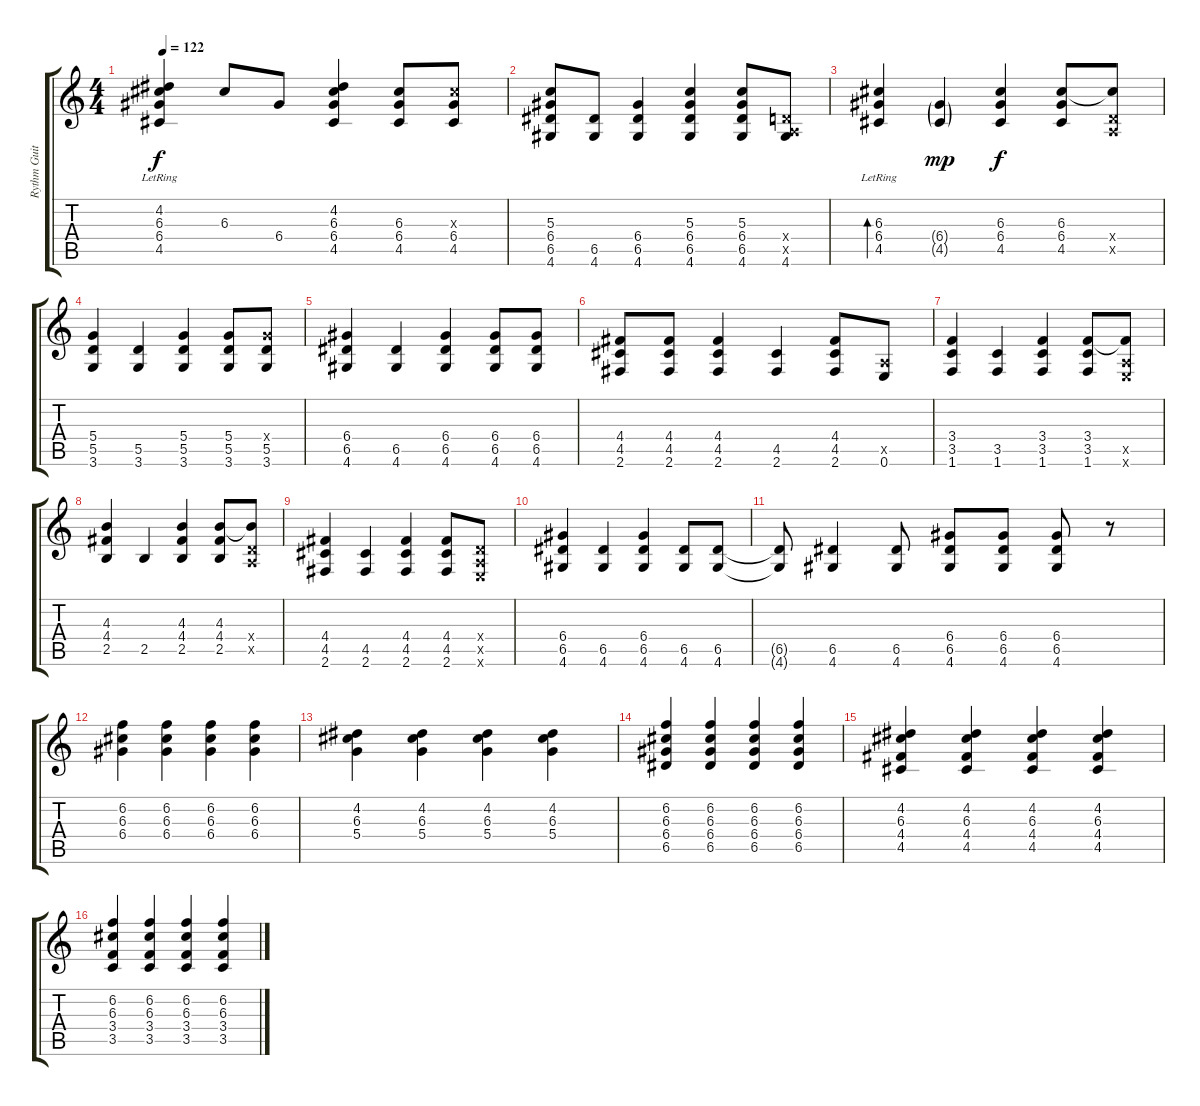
\track ("Rythm Guitar" "Rythm Guit") {instrument acousticguitarsteel}
\staff {score tabs}
\tuning (E4 B3 G3 D3 A2 E2) {hide}
\ts (4 4)
\tempo 122
\clef g2
\ks c
(4.2{lr} 6.3{lr} 6.4{lr} 4.5{lr}).4{dy f} 6.3.8 6.4.8 (4.2 6.3 6.4 4.5).4 (6.3 6.4 4.5).8 (6.3{x} 6.4 4.5).8 |
(5.3 6.4 6.5 4.6).8 (6.5 4.6).8 (6.4 6.5 4.6).4 (5.3 6.4 6.5 4.6).4 (5.3 6.4 6.5 4.6).8 (0.4{x} 0.5{x} 4.6).8 |
(6.3{lr} 6.4 4.5).4{bd 120} (6.4{g} 4.5{g}).4{dy mp} (6.3 6.4 4.5).4{dy f} (6.3 6.4 4.5).8 (6.3{t} 0.4{x} 0.5{x}).8 |
(5.4 5.5 3.6).4 (5.5 3.6).4 (5.4 5.5 3.6).4 (5.4 5.5 3.6).8 (5.4{x} 5.5 3.6).8 |
(6.4 6.5 4.6).4 (6.5 4.6).4 (6.4 6.5 4.6).4 (6.4 6.5 4.6).8 (6.4 6.5 4.6).8 |
(4.4 4.5 2.6).8 (4.4 4.5 2.6).8 (4.4 4.5 2.6).4 (4.5 2.6).4 (4.4 4.5 2.6).8 (0.5{x} 0.6).8 |
(3.4 3.5 1.6).4 (3.5 1.6).4 (3.4 3.5 1.6).4 (3.4 3.5 1.6).8 (3.4{t} 0.5{x} 0.6{x}).8 |
(4.3 4.4 2.5).4 2.5.4 (4.3 4.4 2.5).4 (4.3 4.4 2.5).8 (4.3{t} 0.4{x} 0.5{x}).8 |
(4.4 4.5 2.6).4 (4.5 2.6).4 (4.4 4.5 2.6).4 (4.4 4.5 2.6).8 (0.4{x} 0.5{x} 0.6{x}).8 |
(6.4 6.5 4.6).4 (6.5 4.6).4 (6.4 6.5 4.6).4 (6.5 4.6).8 (6.5 4.6).8 |
(6.5{t} 4.6{t}).8 (6.5 4.6).4 (6.5 4.6).8 (6.4 6.5 4.6).8 (6.4 6.5 4.6).8 (6.4 6.5 4.6).8 r.8 |
(6.2 6.3 6.4).4{volume 9 balance 2 instrument electricguitarjazz} (6.2 6.3 6.4).4 (6.2 6.3 6.4).4 (6.2 6.3 6.4).4 |
(4.2 6.3 5.4).4 (4.2 6.3 5.4).4 (4.2 6.3 5.4).4 (4.2 6.3 5.4).4 |
(6.2 6.3 6.4 6.5).4 (6.2 6.3 6.4 6.5).4 (6.2 6.3 6.4 6.5).4 (6.2 6.3 6.4 6.5).4 |
(4.2 6.3 4.4 4.5).4 (4.2 6.3 4.4 4.5).4 (4.2 6.3 4.4 4.5).4 (4.2 6.3 4.4 4.5).4 |
(6.2 6.3 3.4 3.5).4 (6.2 6.3 3.4 3.5).4 (6.2 6.3 3.4 3.5).4 (6.2 6.3 3.4 3.5).4
